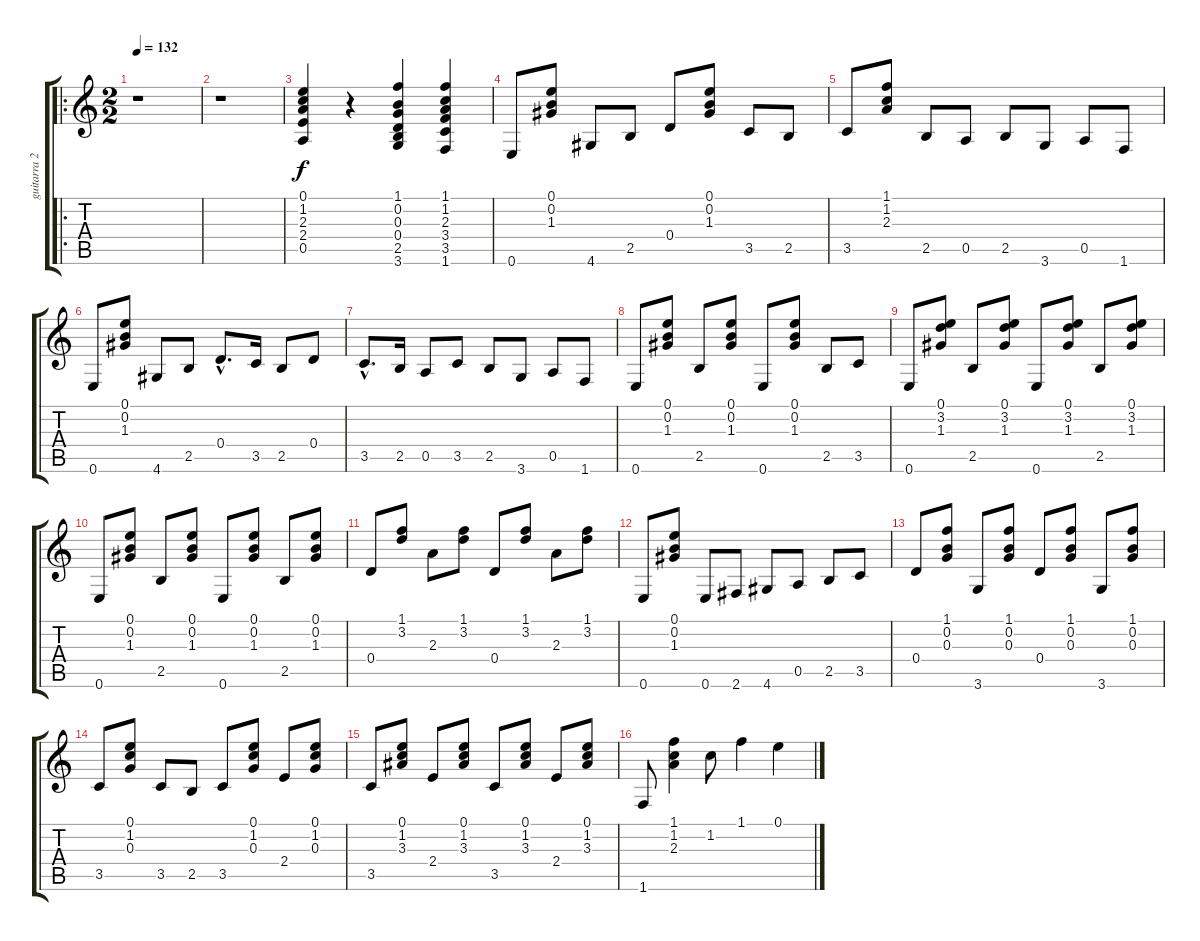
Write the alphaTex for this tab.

\track ("guitarra 2   " "guitarra 2") {instrument acousticguitarnylon}
\staff {score tabs}
\tuning (E4 B3 G3 D3 A2 E2) {hide}
\ro
\ts (2 2)
\tempo 132
\clef g2
\ks c
r.1{dy f instrument acousticguitarnylon} |
r.1 |
(0.1 1.2 2.3 2.4 0.5).4 r.4 (1.1 0.2 0.3 0.4 2.5 3.6).4 (1.1 1.2 2.3 3.4 3.5 1.6).4 |
0.6.8 (0.1 0.2 1.3).8 4.6.8 2.5.8 0.4.8 (0.1 0.2 1.3).8 3.5.8 2.5.8 |
3.5.8 (1.1 1.2 2.3).8 2.5.8 0.5.8 2.5.8 3.6.8 0.5.8 1.6.8 |
0.6.8 (0.1 0.2 1.3).8 4.6.8 2.5.8 0.4{hac}.8{d} 3.5.16 2.5.8 0.4.8 |
3.5{hac}.8{d} 2.5.16 0.5.8 3.5.8 2.5.8 3.6.8 0.5.8 1.6.8 |
0.6.8 (0.1 0.2 1.3).8 2.5.8 (0.1 0.2 1.3).8 0.6.8 (0.1 0.2 1.3).8 2.5.8 3.5.8 |
0.6.8 (0.1 3.2 1.3).8 2.5.8 (0.1 3.2 1.3).8 0.6.8 (0.1 3.2 1.3).8 2.5.8 (0.1 3.2 1.3).8 |
0.6.8 (0.1 0.2 1.3).8 2.5.8 (0.1 0.2 1.3).8 0.6.8 (0.1 0.2 1.3).8 2.5.8 (0.1 0.2 1.3).8 |
0.4.8 (1.1 3.2).8 2.3.8 (1.1 3.2).8 0.4.8 (1.1 3.2).8 2.3.8 (1.1 3.2).8 |
0.6.8 (0.1 0.2 1.3).8 0.6.8 2.6.8 4.6.8 0.5.8 2.5.8 3.5.8 |
0.4.8 (1.1 0.2 0.3).8 3.6.8 (1.1 0.2 0.3).8 0.4.8 (1.1 0.2 0.3).8 3.6.8 (1.1 0.2 0.3).8 |
3.5.8 (0.1 1.2 0.3).8 3.5.8 2.5.8 3.5.8 (0.1 1.2 0.3).8 2.4.8 (0.1 1.2 0.3).8 |
3.5.8 (0.1 1.2 3.3).8 2.4.8 (0.1 1.2 3.3).8 3.5.8 (0.1 1.2 3.3).8 2.4.8 (0.1 1.2 3.3).8 |
1.6.8 (1.1 1.2 2.3).4 1.2.8 1.1.4 0.1.4
